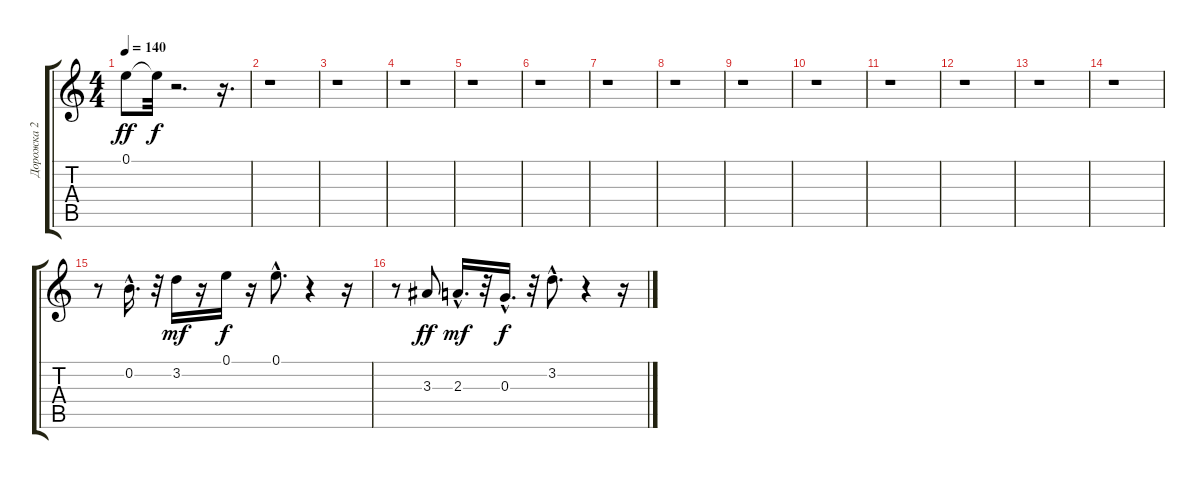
\track ("Дорожка 2" "Дорожка 2") {instrument distortionguitar}
\staff {score tabs}
\tuning (E4 B3 G3 D3 A2 E2) {hide}
\ts (4 4)
\tempo 140
\clef g2
\ks c
0.1.8{dy ff} 0.1{t}.32{dy f} r.2{d} r.16{d} |
r.1 |
r.1 |
r.1 |
r.1 |
r.1 |
r.1 |
r.1 |
r.1 |
r.1 |
r.1 |
r.1 |
r.1 |
r.1 |
r.8 0.2{hac}.16{d volume 12} r.32 3.2.16{dy mf} r.16 0.1.16{dy f} r.16 0.1{hac}.8{d} r.4 r.16 |
r.8 3.3.8{dy ff} 2.3{hac}.16{d dy mf} r.32 0.3{hac}.16{d dy f} r.32 3.2{hac}.8{d} r.4 r.16
